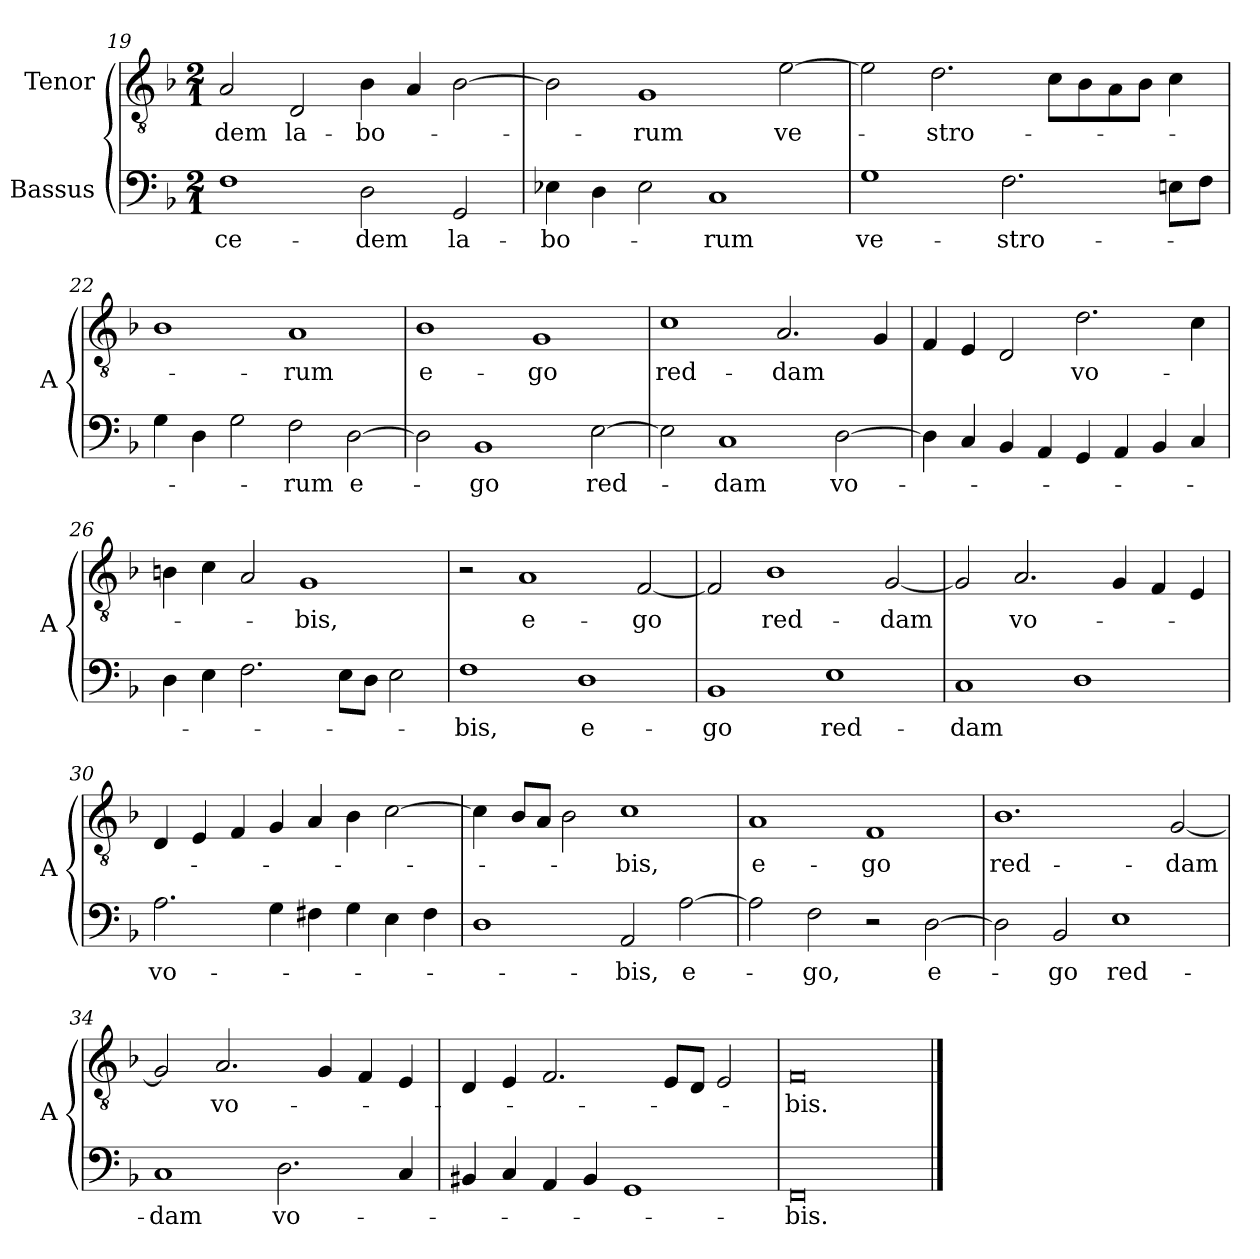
**kern	**text	**kern	**text
*part2	*part2	*part1	*part1
*staff2	*staff2	*staff1	*staff1
*I"Bassus	*	*I"Tenor	*
*I'A	*	*	*
*clefF4	*	*clefGv2	*
*k[b-]	*	*k[b-]	*
*F:	*	*F:	*
*M2/1	*	*M2/1	*
=19	=19	=19	=19
1F	-ce-	2A	-dem
.	.	2D	la-
2D	-dem	4B-	-bo-
.	.	4A	.
2GG	la-	[2B-	.
=20	=20	=20	=20
4E-X	-bo-	2B-]	.
4D	.	.	.
2E-	.	1G	-rum
1C	-rum	.	.
.	.	[2e	ve-
=21	=21	=21	=21
1G	ve-	2e]	.
.	.	2.d	-stro-
2.F	-stro-	.	.
.	.	8cL	.
.	.	8B-	.
.	.	8A	.
.	.	8B-J	.
8EnL	.	4c	.
8FJ	.	.	.
=22	=22	=22	=22
4G	.	1B-	.
4D	.	.	.
2G	.	.	.
2F	-rum	1A	-rum
[2D	e-	.	.
=23	=23	=23	=23
2D]	.	1B-	e-
1BB-	-go	.	.
.	.	1G	-go
[2E	red-	.	.
=24	=24	=24	=24
2E]	.	1c	red-
1C	-dam	.	.
.	.	2.A	-dam
[2D	vo-	.	.
.	.	4G	.
=25	=25	=25	=25
4D]	.	4F	.
4C	.	4E	.
4BB-	.	2D	.
4AA	.	.	.
4GG	.	2.d	vo-
4AA	.	.	.
4BB-	.	.	.
4C	.	4c	.
=26	=26	=26	=26
4D	.	4Bn	.
4E	.	4c	.
2.F	.	2A	.
.	.	1G	-bis,
8EL	.	.	.
8DJ	.	.	.
2E	.	.	.
=27	=27	=27	=27
1F	-bis,	2r	.
.	.	1A	e-
1D	e-	.	.
.	.	[2F	-go
=28	=28	=28	=28
1BB-	-go	2F]	.
.	.	1B-	red-
1E	red-	.	.
.	.	[2G	-dam
=29	=29	=29	=29
1C	-dam	2G]	.
.	.	2.A	vo-
1D	.	.	.
.	.	4G	.
.	.	4F	.
.	.	4E	.
=30	=30	=30	=30
2.A	vo-	4D	.
.	.	4E	.
.	.	4F	.
4G	.	4G	.
4F#X	.	4A	.
4G	.	4B-	.
4E	.	[2c	.
4F#	.	.	.
=31	=31	=31	=31
1D	.	4c]	.
.	.	8B-L	.
.	.	8AJ	.
.	.	2B-	.
2AA	-bis,	1c	-bis,
[2A	e-	.	.
=32	=32	=32	=32
2A]	.	1A	e-
2F	-go,	.	.
2r	.	1F	-go
[2D	e-	.	.
=33	=33	=33	=33
2D]	.	1.B-	red-
2BB-	-go	.	.
1E	red-	.	.
.	.	[2G	-dam
=34	=34	=34	=34
1C	-dam	2G]	.
.	.	2.A	vo-
2.D	vo-	.	.
.	.	4G	.
.	.	4F	.
4C	.	4E	.
=35	=35	=35	=35
4BB#X	.	4D	.
4C	.	4E	.
4AA	.	2.F	.
4BB#	.	.	.
1GG	.	.	.
.	.	8EL	.
.	.	8DJ	.
.	.	2E	.
=36	=36	=36	=36
0FF	-bis.	0F	-bis.
==	==	==	==
*-	*-	*-	*-
